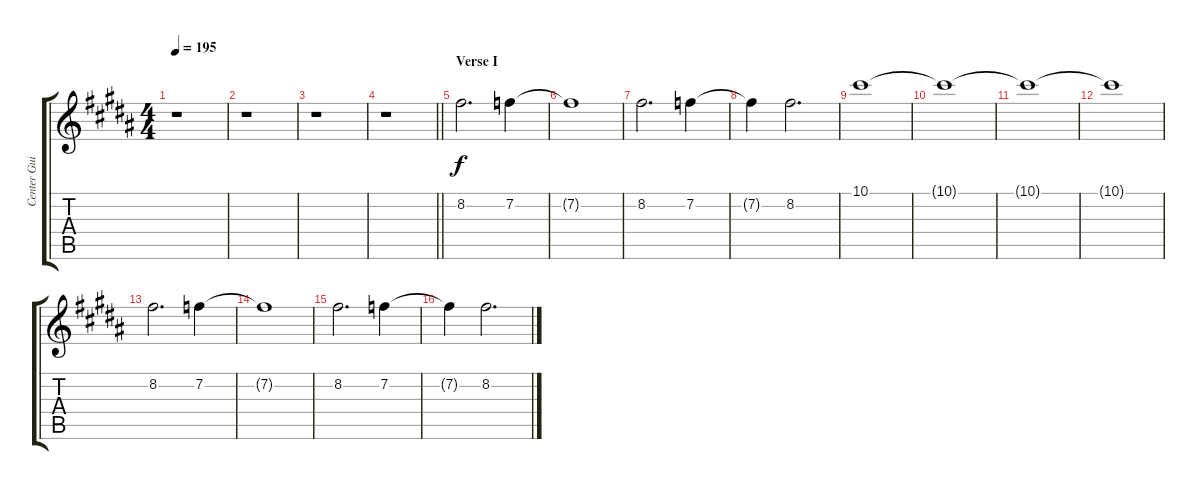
\track ("Center Guitar" "Center Gui") {instrument overdrivenguitar}
\staff {score tabs}
\tuning (Eb4 Bb3 Gb3 Db3 Ab2 Db2) {hide}
\ts (4 4)
\tempo 195
\clef g2
\ks b
r.1{dy f} |
r.1 |
r.1 |
\barLineRight lightlight
r.1 |
\section ("" "Verse I")
8.2.2{d} 7.2.4 |
7.2{t}.1 |
8.2.2{d} 7.2.4 |
7.2{t}.4 8.2.2{d} |
10.1.1 |
10.1{t}.1 |
10.1{t}.1 |
10.1{t}.1 |
8.2.2{d} 7.2.4 |
7.2{t}.1 |
8.2.2{d} 7.2.4 |
7.2{t}.4 8.2.2{d}
